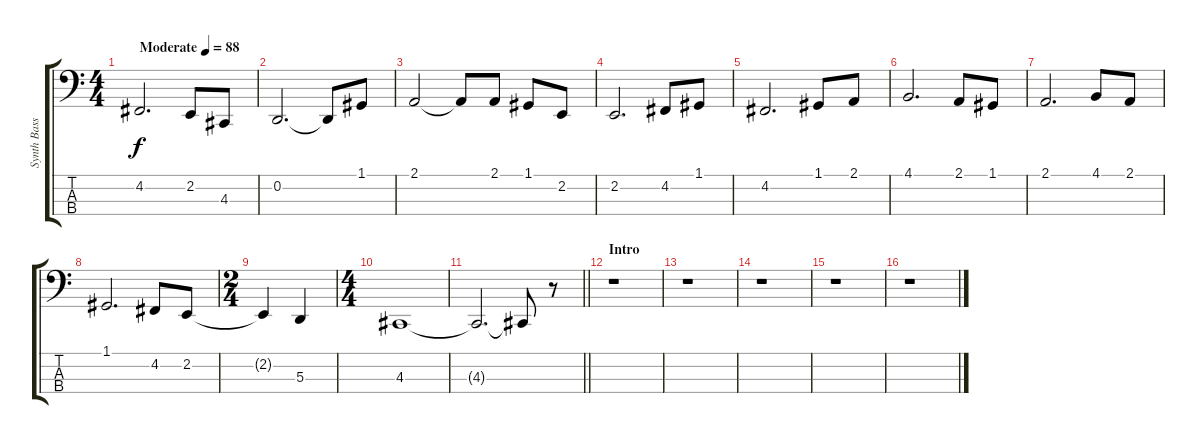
\track ("Synth Bass" "Synth Bass") {instrument stringensemble1}
\staff {score tabs}
\tuning (G2 D2 A1 E1) {hide}
\ts (4 4)
\tempo (88 "Moderate")
\clef f4
\ks c
4.2.2{d dy f instrument stringensemble1} 2.2.8 4.3.8 |
0.2.2{d} 0.2{t}.8 1.1.8 |
2.1.2 2.1{t}.8 2.1.8 1.1.8 2.2.8 |
2.2.2{d} 4.2.8 1.1.8 |
4.2.2{d} 1.1.8 2.1.8 |
4.1.2{d} 2.1.8 1.1.8 |
2.1.2{d} 4.1.8 2.1.8 |
1.1.2{d} 4.2.8 2.2.8 |
\ts (2 4)
2.2{t}.4 5.3.4 |
\ts (4 4)
4.3.1 |
\barLineRight lightlight
4.3{t}.2{d} 4.3{t}.8 r.8 |
\section ("" "Intro")
r.1 |
r.1 |
r.1 |
r.1 |
r.1
